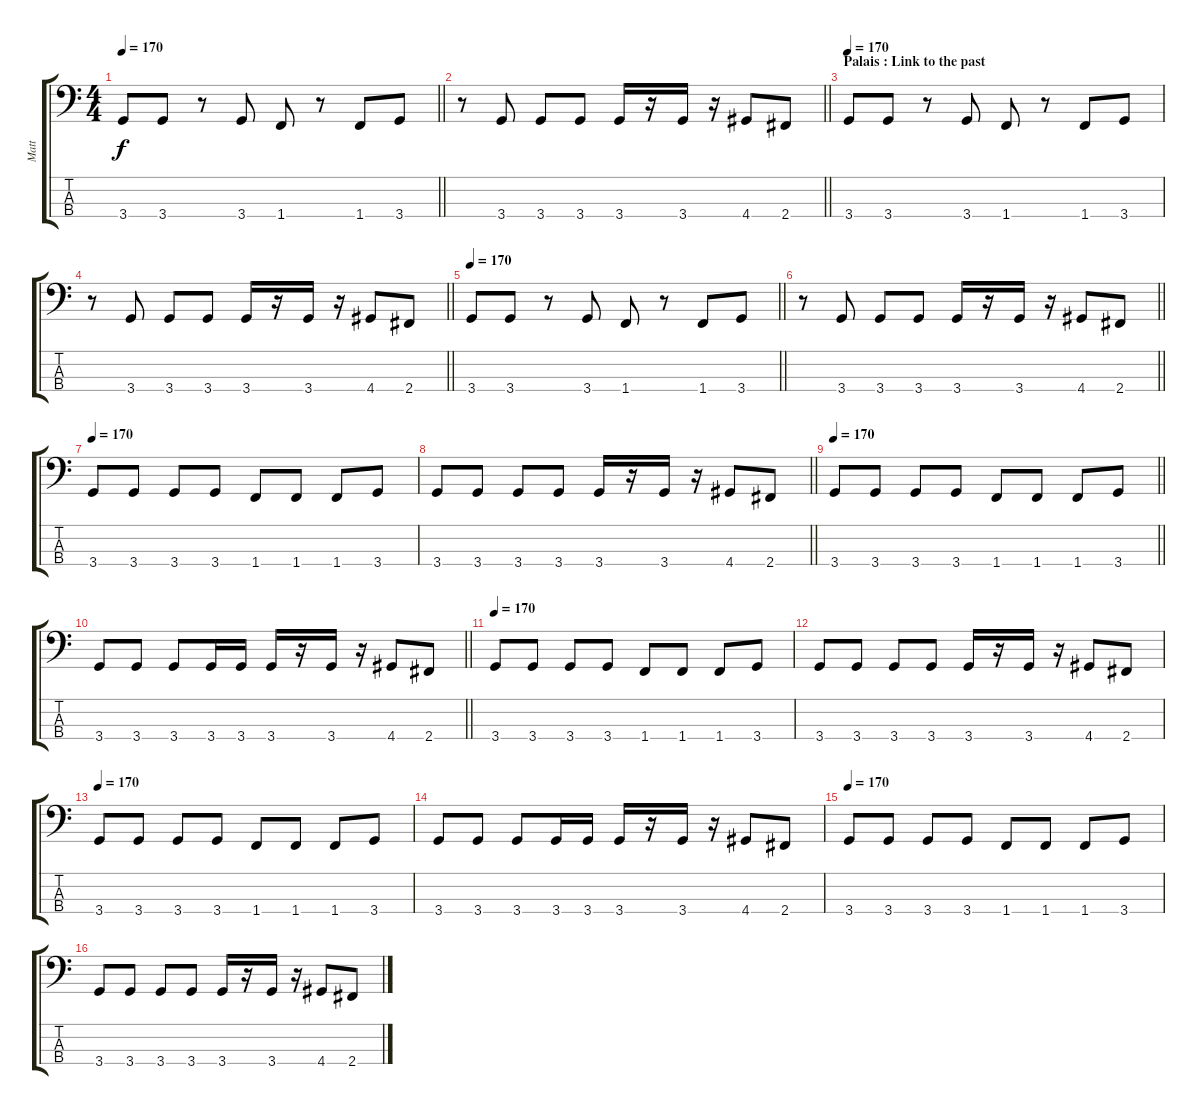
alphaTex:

\track ("Matt" "Matt") {instrument electricbassfinger}
\staff {score tabs}
\tuning (G2 D2 A1 E1) {hide}
\ts (4 4)
\tempo 170
\clef f4
\barLineRight lightlight
\ks c
3.4.8{dy f} 3.4.8 r.8 3.4.8 1.4.8 r.8 1.4.8 3.4.8 |
\barLineRight lightlight
r.8 3.4.8 3.4.8 3.4.8 3.4.16 r.16 3.4.16 r.16 4.4.8 2.4.8 |
\section ("" "Palais : Link to the past")
\tempo 170
3.4.8 3.4.8 r.8 3.4.8 1.4.8 r.8 1.4.8 3.4.8 |
\barLineRight lightlight
r.8 3.4.8 3.4.8 3.4.8 3.4.16 r.16 3.4.16 r.16 4.4.8 2.4.8 |
\tempo 170
\barLineRight lightlight
3.4.8 3.4.8 r.8 3.4.8 1.4.8 r.8 1.4.8 3.4.8 |
\barLineRight lightlight
r.8 3.4.8 3.4.8 3.4.8 3.4.16 r.16 3.4.16 r.16 4.4.8 2.4.8 |
\tempo 170
3.4.8 3.4.8 3.4.8 3.4.8 1.4.8 1.4.8 1.4.8 3.4.8 |
\barLineRight lightlight
3.4.8 3.4.8 3.4.8 3.4.8 3.4.16 r.16 3.4.16 r.16 4.4.8 2.4.8 |
\tempo 170
\barLineRight lightlight
3.4.8 3.4.8 3.4.8 3.4.8 1.4.8 1.4.8 1.4.8 3.4.8 |
\barLineRight lightlight
3.4.8 3.4.8 3.4.8 3.4.16 3.4.16 3.4.16 r.16 3.4.16 r.16 4.4.8 2.4.8 |
\tempo 170
3.4.8 3.4.8 3.4.8 3.4.8 1.4.8 1.4.8 1.4.8 3.4.8 |
3.4.8 3.4.8 3.4.8 3.4.8 3.4.16 r.16 3.4.16 r.16 4.4.8 2.4.8 |
\tempo 170
3.4.8 3.4.8 3.4.8 3.4.8 1.4.8 1.4.8 1.4.8 3.4.8 |
3.4.8 3.4.8 3.4.8 3.4.16 3.4.16 3.4.16 r.16 3.4.16 r.16 4.4.8 2.4.8 |
\tempo 170
3.4.8 3.4.8 3.4.8 3.4.8 1.4.8 1.4.8 1.4.8 3.4.8 |
3.4.8 3.4.8 3.4.8 3.4.8 3.4.16 r.16 3.4.16 r.16 4.4.8 2.4.8
